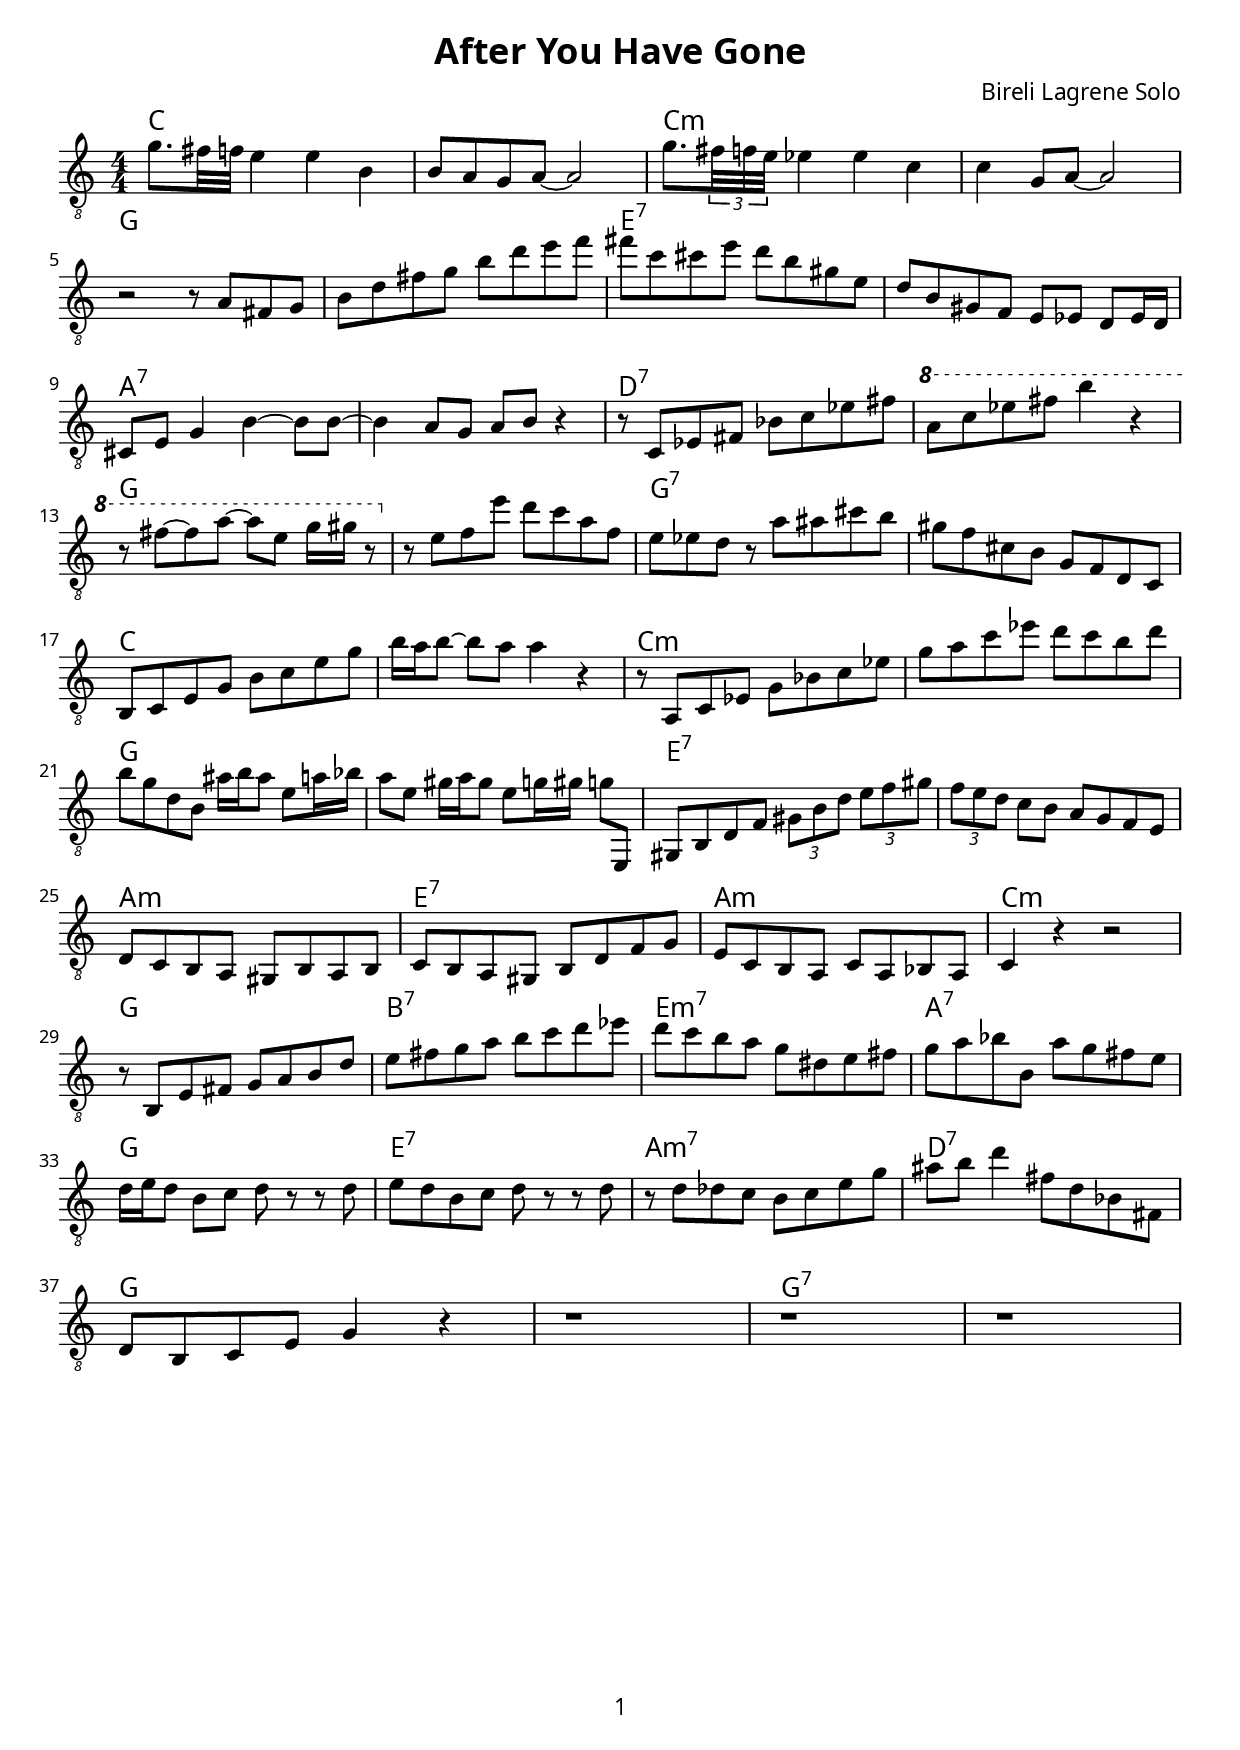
% {{{ PARAMETRI
  myTitle = "After You Have Gone"
  mySubTitle = "Bireli Lagrene Solo"
  myKey = \key c \major
  myTime = \time 4/4 
  myTempo =  #(ly:make-moment 190 4)
% }}}

% INTESTAZIONE {{{
\version "2.18.2"

\header {
  title = \myTitle
  composer = \mySubTitle
}

\paper{
  print-first-page-number = ##t
  oddHeaderMarkup = \markup \null
  evenHeaderMarkup = \markup \null
  oddFooterMarkup = \markup {
    \fill-line {
      \on-the-fly \print-page-number-check-first
      \fromproperty #'page:page-number-string
    }
  }
  evenFooterMarkup = \oddFooterMarkup
  #(set-global-staff-size 10)
  myStaffSize = #20
  fonts = #(make-pango-font-tree
  "FontAwesome"
  "FontAwesome"
  "FontAwesome"
  (/ myStaffSize 20))
}

global = {
  \myKey
  \numericTimeSignature
  \myTime
  \set Score.markFormatter = #format-mark-box-alphabet
}
\layout { indent = #0 }
%}}}

% {{{ TEMA
  temaSolo = {
    g'8. fis32 f32 e4 e b | b8 a g a~ a2 | 
    g'8. \tuplet 3/2 16 {fis32 f32 e} ees4 ees c | c4 g8 a~ a2 |
    r2 r8 a8 fis g | b d fis g b d e f | 
    fis c cis e d b gis e | d b gis f e es d ees16 d |
    cis8 e g4 b4~ b8 b8~ | b4 a8 g a b r4 | 
    r8 c,8 ees fis bes c ees fis | \ottava #1 a c ees fis b4 r4 |
    r8 fis~ fis a~ a e g16 gis r8 | \ottava #0 r8 e, f e' d c a f | 
    e ees d r8 a' ais cis b | gis f cis b g f d c |
    b8 c e g b c e g | b16 a b8~ b a a4 r4 | 
    r8 a,, c ees g bes c ees | g a c ees d c b d |
    b g d b ais'16 b ais8 e a16 bes | a8 e gis16 a gis8 e g16 gis g8 e,, |
    gis b d f \tuplet 3/2 {gis8 b d} \tuplet 3/2 {e f gis} |
    \tuplet 3/2 {f e d} c8 b a g f e |
    d c b a gis b a b | c b a gis b d f g |
    e c b a c a bes a | c4 r4 r2 |
    r8 b e fis g a b d | e fis g a b c d ees |
    d c b a g dis e fis | g a bes b, a' g fis e |
    d16 e d8 b8 c d8 r r d | e d b c d8 r r d |
    r d des c b c e g | ais b d4 fis,8 d bes fis |
    d b c e g4 r4 | r1 | r1 | r1 | % non concludo perchè brutto
  }
% }}}

% {{{ ACCORDI
  accordiA = \chordmode{
    c1 | c1: | c1:m | c1:m | g1 | g1 | e1:7 | e1:7 | \break
    a1:7 | a1:7 | d1:7 | d1:7 | g1 | g1 | g1:7 | g1:7 | \break
    c1 | c1: | c1:m | c1:m | g1 | g1 | e1:7 | e1:7 | \break
    a1:m | e1:7 | a1:m | c1:m | g1 | b1:7 | e1:m7 | a1:7 | \break
    g1 | e1:7 | a1:m7 | d1:7 | \break
    g1 | g1 | g1:7 | g1:7 | \break
  }
% }}}

% SCORE {{{
tema = \relative c' {
  \temaSolo \break
}

chordsPart ={
  \new ChordNames {
    \set chordChanges = ##t
    \accordiA
    % \accordiA
  }
}

temaPart = \new Staff \with {
  instrumentName = ""
  midiInstrument = "piano"
} { \clef "treble_8" \global \tema }

scoreContent = << 
  \chordsPart
  \temaPart
>>
%}}}

% {{{ BOOKS
  \book{
    \bookOutputSuffix "C"
    \score {
      \scoreContent
      \layout {}
      \midi { \context { \Score tempoWholesPerMinute = #(ly:make-moment 190 4) } }
    }
  }
% }}}
